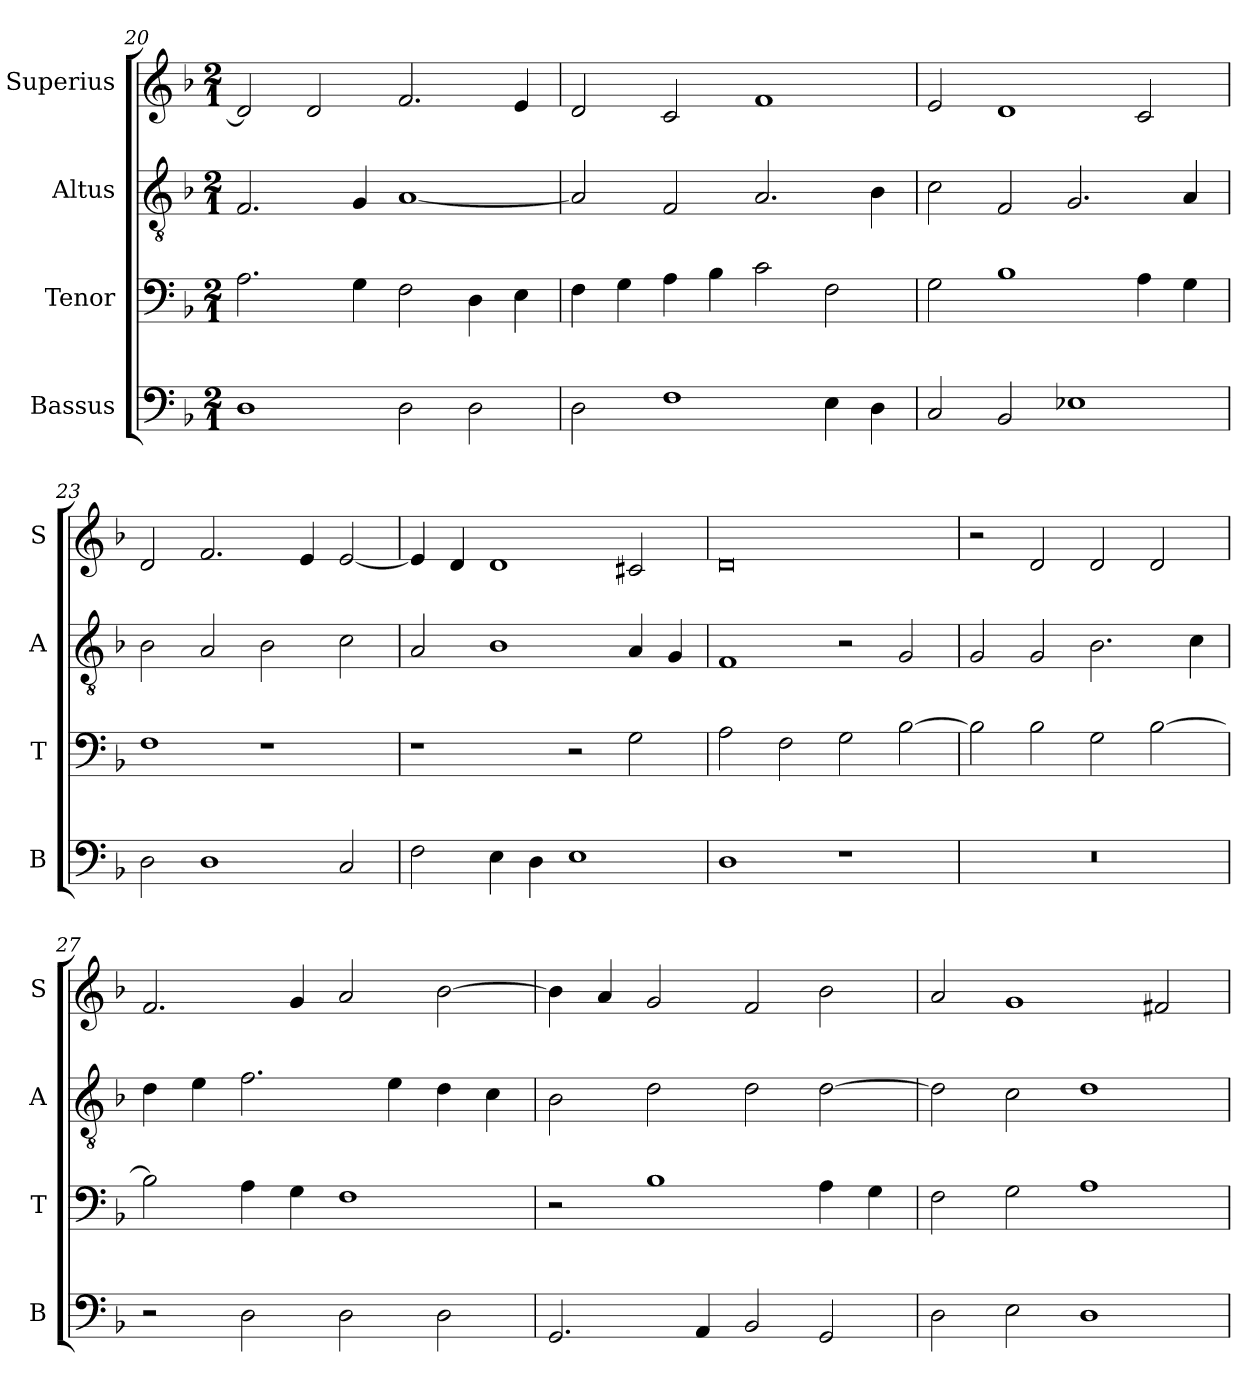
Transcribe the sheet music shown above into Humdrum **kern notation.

**kern	**kern	**kern	**kern
*part4	*part3	*part2	*part1
*staff4	*staff3	*staff2	*staff1
*I"Bassus	*I"Tenor	*I"Altus	*I"Superius
*I'B	*I'T	*I'A	*I'S
*clefF4	*clefF4	*clefGv2	*clefG2
*k[b-]	*k[b-]	*k[b-]	*k[b-]
*F:	*F:	*F:	*F:
*M2/1	*M2/1	*M2/1	*M2/1
=20	=20	=20	=20
1D	2.A	2.F	2d]
.	.	.	2d
.	4G	4G	.
2D	2F	[1A	2.f
2D	4D	.	.
.	4E	.	4e
=21	=21	=21	=21
2D	4F	2A]	2d
.	4G	.	.
1F	4A	2F	2c
.	4B-	.	.
.	2c	2.A	1f
4E	2F	.	.
4D	.	4B-	.
=22	=22	=22	=22
2C	2G	2c	2e
2BB-	1B-	2F	1d
1E-X	.	2.G	.
.	4A	.	2c
.	4G	4A	.
=23	=23	=23	=23
2D	1F	2B-	2d
1D	.	2A	2.f
.	1r	2B-	.
.	.	.	4e
2C	.	2c	[2e
=24	=24	=24	=24
2F	1r	2A	4e]
.	.	.	4d
4E	.	1B-	1d
4D	.	.	.
1E	2r	.	.
.	2G	4A	2c#X
.	.	4G	.
=25	=25	=25	=25
1D	2A	1F	0d
.	2F	.	.
1r	2G	2r	.
.	[2B-	2G	.
=26	=26	=26	=26
0r	2B-]	2G	2r
.	2B-	2G	2d
.	2G	2.B-	2d
.	[2B-	.	2d
.	.	4c	.
=27	=27	=27	=27
2r	2B-]	4d	2.f
.	.	4e	.
2D	4A	2.f	.
.	4G	.	4g
2D	1F	.	2a
.	.	4e	.
2D	.	4d	[2b-
.	.	4c	.
=28	=28	=28	=28
2.GG	2r	2B-	4b-]
.	.	.	4a
.	1B-	2d	2g
4AA	.	.	.
2BB-	.	2d	2f
2GG	4A	[2d	2b-
.	4G	.	.
=29	=29	=29	=29
2D	2F	2d]	2a
2E	2G	2c	1g
1D	1A	1d	.
.	.	.	2f#X
=	=	=	=
*-	*-	*-	*-
